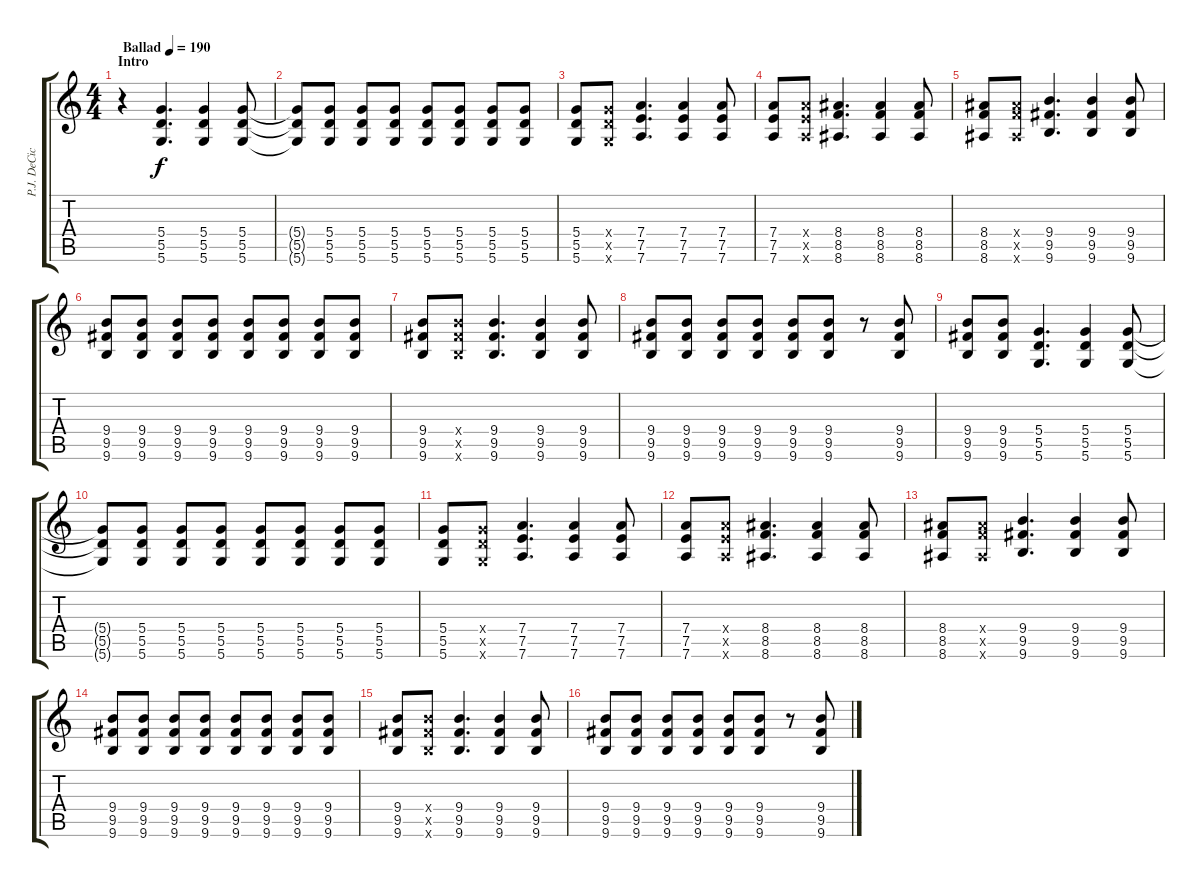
\track ("P.J. DeCicco (Lead Guitar)" "P.J. DeCic") {instrument overdrivenguitar}
\staff {score tabs}
\tuning (E4 B3 G3 D3 A2 D2) {hide}
\ts (4 4)
\section ("" "Intro")
\tempo (190 "Ballad")
\clef g2
\ks c
r.4{dy f volume 16 balance 5 instrument overdrivenguitar} (5.4 5.5 5.6).4{d} (5.4 5.5 5.6).4 (5.4 5.5 5.6).8 |
(5.4{t} 5.5{t} 5.6{t}).8 (5.4 5.5 5.6).8 (5.4 5.5 5.6).8 (5.4 5.5 5.6).8 (5.4 5.5 5.6).8 (5.4 5.5 5.6).8 (5.4 5.5 5.6).8 (5.4 5.5 5.6).8 |
(5.4 5.5 5.6).8 (5.4{x} 5.5{x} 5.6{x}).8 (7.4 7.5 7.6).4{d} (7.4 7.5 7.6).4 (7.4 7.5 7.6).8 |
(7.4 7.5 7.6).8 (7.4{x} 7.5{x} 7.6{x}).8 (8.4 8.5 8.6).4{d} (8.4 8.5 8.6).4 (8.4 8.5 8.6).8 |
(8.4 8.5 8.6).8 (8.4{x} 8.5{x} 8.6{x}).8 (9.4 9.5 9.6).4{d} (9.4 9.5 9.6).4 (9.4 9.5 9.6).8 |
(9.4 9.5 9.6).8 (9.4 9.5 9.6).8 (9.4 9.5 9.6).8 (9.4 9.5 9.6).8 (9.4 9.5 9.6).8 (9.4 9.5 9.6).8 (9.4 9.5 9.6).8 (9.4 9.5 9.6).8 |
(9.4 9.5 9.6).8 (9.4{x} 9.5{x} 9.6{x}).8 (9.4 9.5 9.6).4{d} (9.4 9.5 9.6).4 (9.4 9.5 9.6).8 |
(9.4 9.5 9.6).8 (9.4 9.5 9.6).8 (9.4 9.5 9.6).8 (9.4 9.5 9.6).8 (9.4 9.5 9.6).8 (9.4 9.5 9.6).8 r.8 (9.4 9.5 9.6).8 |
(9.4 9.5 9.6).8 (9.4 9.5 9.6).8 (5.4 5.5 5.6).4{d} (5.4 5.5 5.6).4 (5.4 5.5 5.6).8 |
(5.4{t} 5.5{t} 5.6{t}).8 (5.4 5.5 5.6).8 (5.4 5.5 5.6).8 (5.4 5.5 5.6).8 (5.4 5.5 5.6).8 (5.4 5.5 5.6).8 (5.4 5.5 5.6).8 (5.4 5.5 5.6).8 |
(5.4 5.5 5.6).8 (5.4{x} 5.5{x} 5.6{x}).8 (7.4 7.5 7.6).4{d} (7.4 7.5 7.6).4 (7.4 7.5 7.6).8 |
(7.4 7.5 7.6).8 (7.4{x} 7.5{x} 7.6{x}).8 (8.4 8.5 8.6).4{d} (8.4 8.5 8.6).4 (8.4 8.5 8.6).8 |
(8.4 8.5 8.6).8 (8.4{x} 8.5{x} 8.6{x}).8 (9.4 9.5 9.6).4{d} (9.4 9.5 9.6).4 (9.4 9.5 9.6).8 |
(9.4 9.5 9.6).8 (9.4 9.5 9.6).8 (9.4 9.5 9.6).8 (9.4 9.5 9.6).8 (9.4 9.5 9.6).8 (9.4 9.5 9.6).8 (9.4 9.5 9.6).8 (9.4 9.5 9.6).8 |
(9.4 9.5 9.6).8 (9.4{x} 9.5{x} 9.6{x}).8 (9.4 9.5 9.6).4{d} (9.4 9.5 9.6).4 (9.4 9.5 9.6).8 |
(9.4 9.5 9.6).8 (9.4 9.5 9.6).8 (9.4 9.5 9.6).8 (9.4 9.5 9.6).8 (9.4 9.5 9.6).8 (9.4 9.5 9.6).8 r.8 (9.4 9.5 9.6).8
